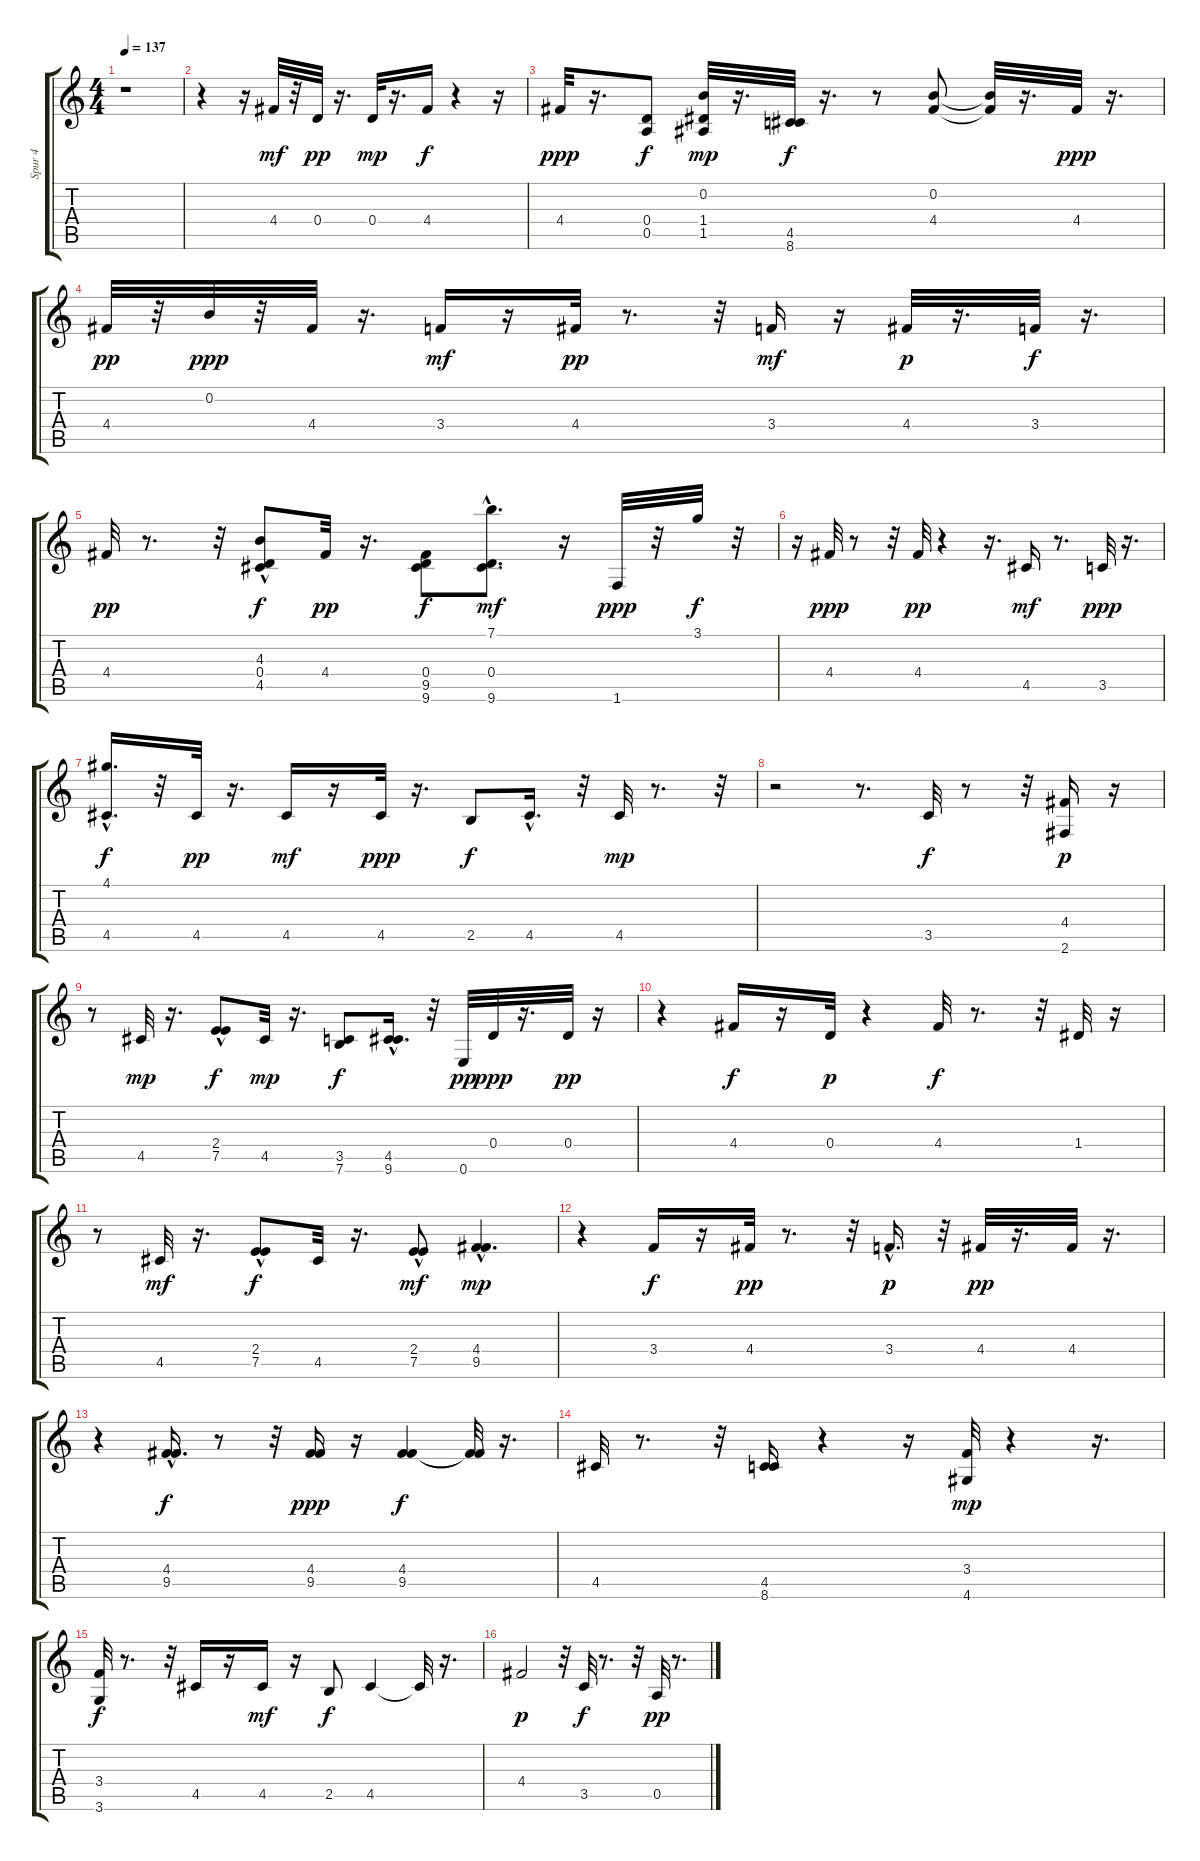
\track ("Spur 4" "Spur 4") {instrument overdrivenguitar}
\staff {score tabs}
\tuning (E4 B3 G3 D3 A2 E2) {hide}
\ts (4 4)
\tempo 137
\clef g2
\ks c
r.1{dy f} |
r.4 r.16 4.4.32{dy mf} r.32 0.4.32{dy pp} r.16{d} 0.4.32{dy mp} r.16{d} 4.4.16{dy f} r.4 r.16 |
4.4.32{dy ppp} r.16{d} (0.4 0.5).8{dy f} (0.2 1.4 1.5).32{dy mp} r.16{d} (4.5 8.6).32{dy f} r.16{d} r.8 (0.2 4.4).8 (0.2{t} 4.4{t}).32 r.16{d} 4.4.32{dy ppp} r.16{d} |
4.4.32{dy pp} r.32 0.2.32{dy ppp} r.32 4.4.32 r.16{d} 3.4.16{dy mf} r.16 4.4.32{dy pp} r.8{d} r.32 3.4.16{dy mf} r.16 4.4.32{dy p} r.16{d} 3.4.32{dy f} r.16{d} |
4.4.32{dy pp} r.8{d} r.32 (4.3 0.4 4.5{hac}).8{dy f} 4.4.32{dy pp} r.16{d} (0.4 9.5 9.6).8{dy f} (7.1 0.4{hac} 9.6{hac}).8{d dy mf} r.16 1.6.32{dy ppp} r.32 3.1.32{dy f} r.32 |
r.16 4.4.32{dy ppp} r.8 r.32 4.4.32{dy pp} r.4 r.16{d} 4.5.16{dy mf} r.8{d} 3.5.32{dy ppp} r.16{d} |
(4.1{hac} 4.5).16{d dy f} r.32 4.5.32{dy pp} r.16{d} 4.5.16{dy mf} r.16 4.5.32{dy ppp} r.16{d} 2.5.8{dy f} 4.5{hac}.16{d} r.32 4.5.32{dy mp} r.8{d} r.32 |
r.2 r.8{d} 3.5.32{dy f} r.8 r.32 (4.4 2.6).16{dy p} r.16 |
r.8 4.5.32{dy mp} r.16{d} (2.4 7.5{hac}).8{dy f} 4.5.32{dy mp} r.16{d} (3.5 7.6).8{dy f} (4.5{hac} 9.6{hac}).16{d} r.32 0.6.32{dy pp} 0.4.32{dy ppp} r.16{d} 0.4.32{dy pp} r.16 |
r.4 4.4.16{dy f} r.16 0.4.32{dy p} r.4 4.4.32{dy f} r.8{d} r.32 1.4.32 r.16 |
r.8 4.5.32{dy mf} r.16{d} (2.4 7.5{hac}).8{dy f} 4.5.32 r.16{d} (2.4 7.5{hac}).8{dy mf} (4.4{hac} 9.5{hac}).4{d dy mp} |
r.4 3.4.16{dy f} r.16 4.4.32{dy pp} r.8{d} r.32 3.4{hac}.16{d dy p} r.32 4.4.32{dy pp} r.16{d} 4.4.32 r.16{d} |
r.4 (4.4{hac} 9.5{hac}).16{d dy f} r.8 r.32 (4.4 9.5).16{dy ppp} r.16 (4.4 9.5).4{dy f} (4.4{t} 9.5{t}).32 r.16{d} |
4.5.32 r.8{d} r.32 (4.5 8.6).16 r.4 r.16 (3.4 4.6).32{dy mp} r.4 r.16{d} |
(3.4 3.6).32{dy f} r.8{d} r.32 4.5.16 r.16 4.5.16{dy mf} r.16 2.5.8{dy f} 4.5.4 4.5{t}.32 r.16{d} |
4.4.2{dy p} r.32 3.5.32{dy f} r.8{d} r.32 0.5.32{dy pp} r.8{d}
